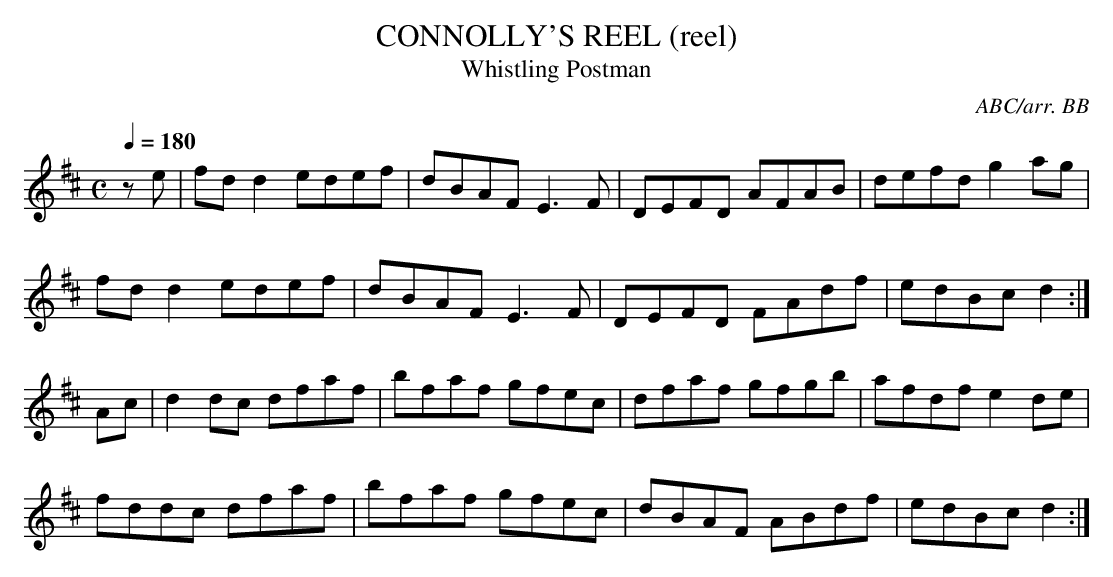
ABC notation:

X:1
T:CONNOLLY'S REEL (reel)
T:Whistling Postman
C:ABC/arr. BB
Paddy Reynolds playing this on a tape in the early
1970s or late 1969. I believe it may be a Se\'e1n Ryan
tune." Possibly, but it's not included in Se\'e1n Ryan's
tunebook (tunefolder 55).
L:1/8
Q:1/4=180
M:C
K:D
ze|fdd2 edef|dBAF E3F|DEFD AFAB|defd g2ag|
fdd2 edef|dBAF E3F|DEFD FAdf|edBc d2:|
Ac|d2dc dfaf|bfaf gfec|dfaf gfgb|afdf e2de|
fddc dfaf|bfaf gfec|dBAF ABdf|edBc d2:|
